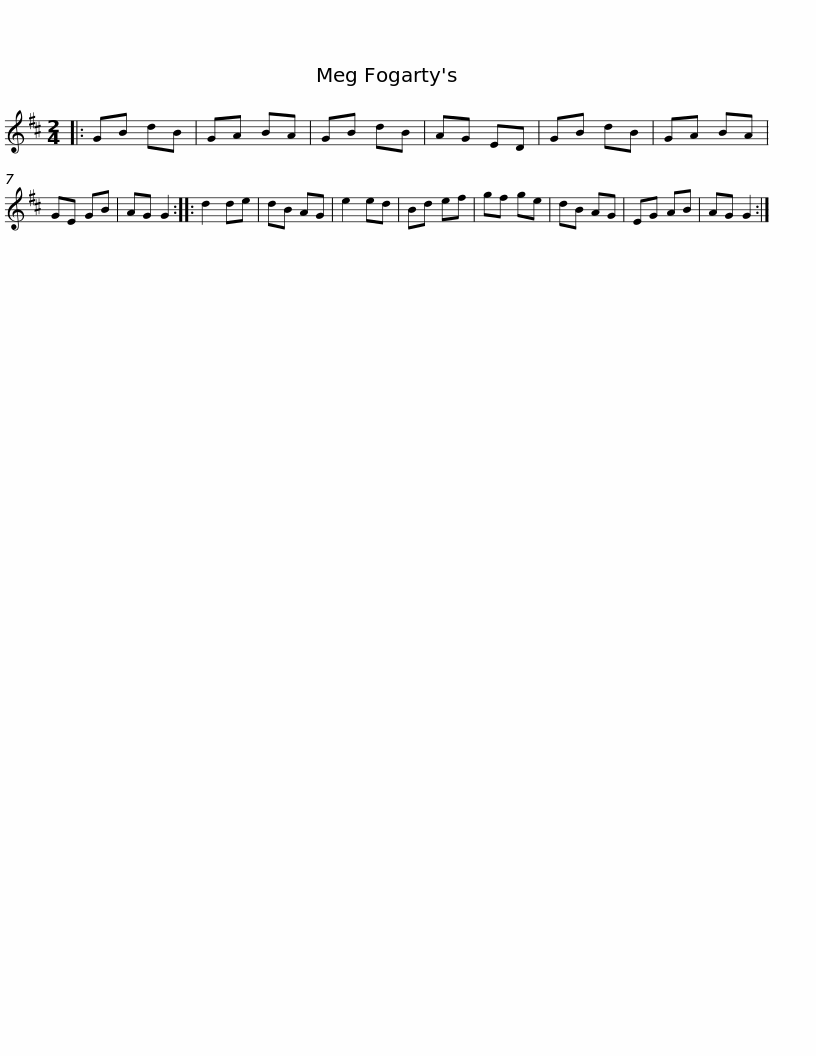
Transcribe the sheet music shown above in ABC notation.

X:1
L:1/8
M:2/4
I:linebreak $
K:D
V:1 treble
V:1
|: GB dB | GA BA | GB dB | AG ED | GB dB | %5
 GA BA | GE GB | AG G2 :: d2 de | dB AG |$ %10
 e2 ed | Bd ef | gf ge | dB AG | EG AB | %15
 AG G2 :| %16
